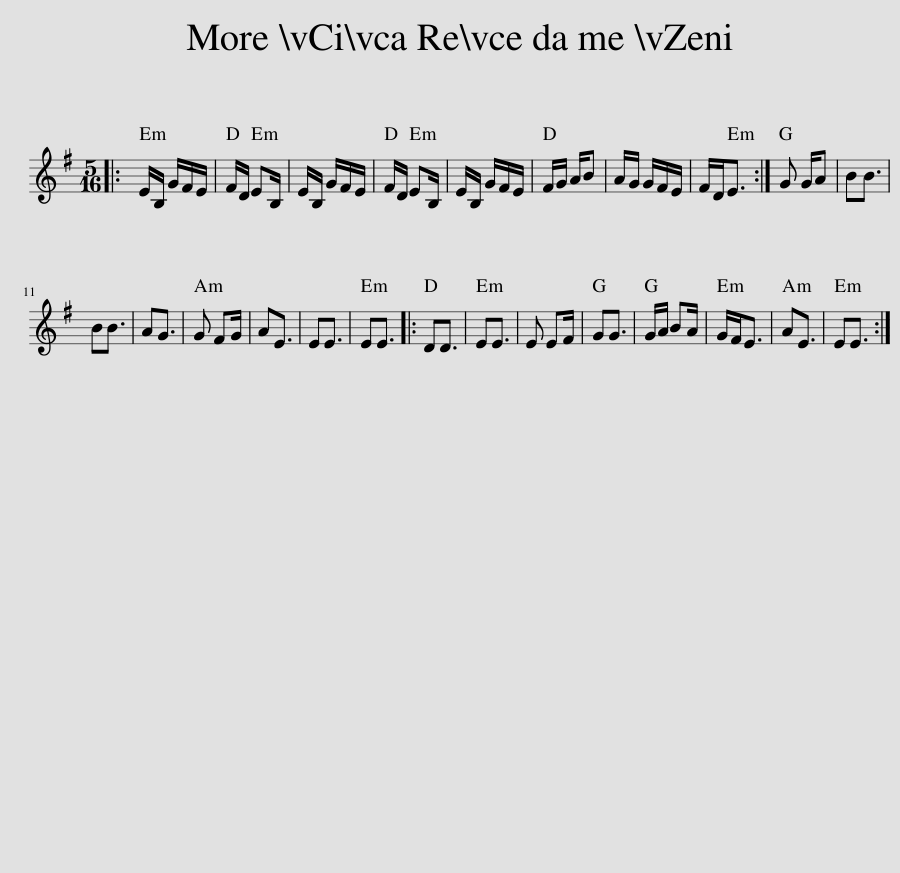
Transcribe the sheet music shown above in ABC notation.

X:1
L:1/8
M:5/16
I:linebreak $
K:Emin
V:1 treble
V:1
|: E/B,/ G/F/E/ | F/D/ EB,/ | E/B,/ G/F/E/ | F/D/ EB,/ | E/B,/ G/F/E/ | %5
 F/G/ A/B | A/G/ G/F/E/ | F/D<E :| G G/A | BB3/2 |$ %10
 BB3/2 | AG3/2 | G FG/ | AE3/2 | EE3/2 | %15
 EE3/2 |: DD3/2 | EE3/2 | E EF/ | GG3/2 | %20
 G/A/ BA/ | G/F<E | AE3/2 | EE3/2 :| %24
